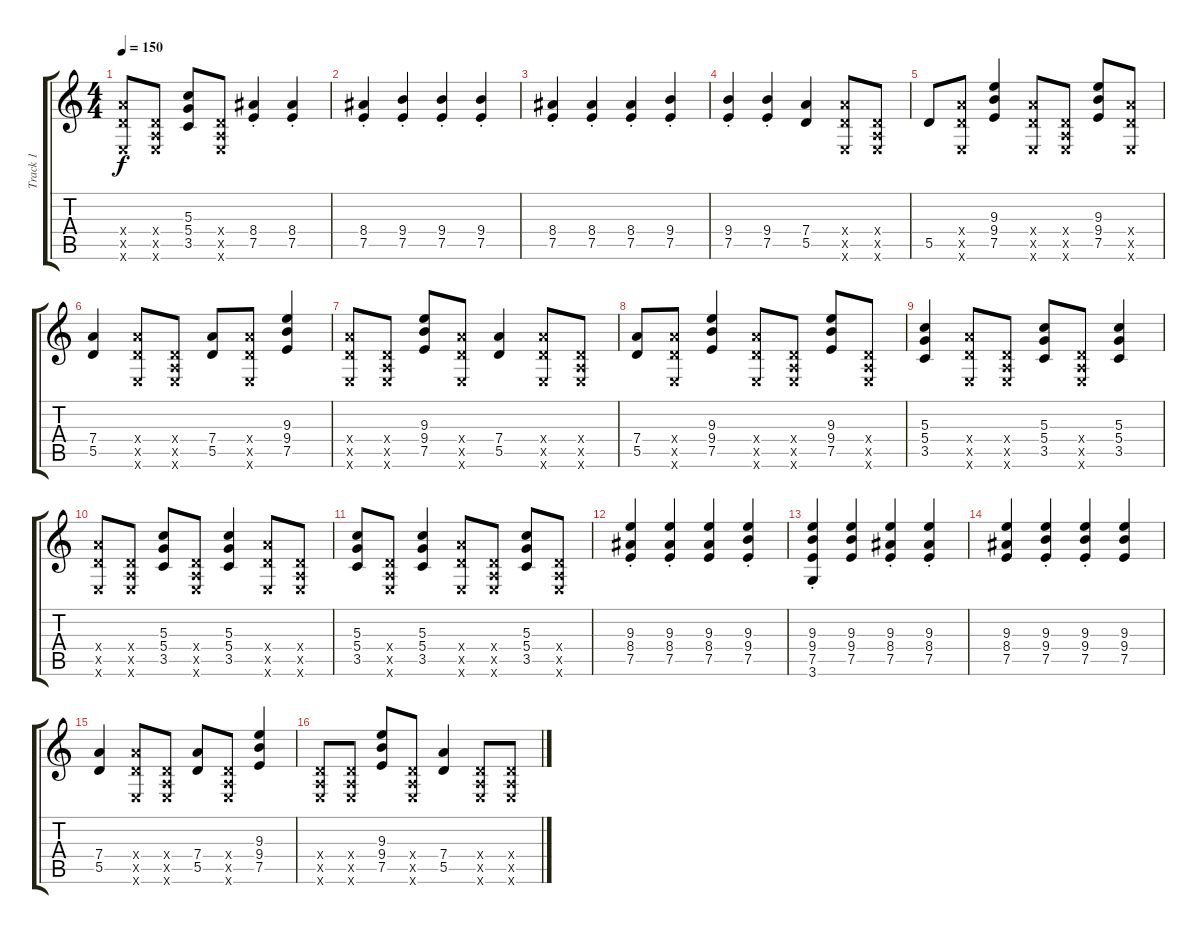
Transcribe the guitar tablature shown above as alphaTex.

\track ("Track 1" "Track 1") {instrument distortionguitar}
\staff {score tabs}
\tuning (E4 B3 G3 D3 A2 E2) {hide}
\ts (4 4)
\tempo 150
\clef g2
\ks c
(7.4{x} 5.5{x} 0.6{x}).8{dy f} (0.4{x} 0.5{x} 0.6{x}).8 (5.3 5.4 3.5).8 (0.4{x} 0.5{x} 0.6{x}).8 (8.4{st} 7.5).4 (8.4{st} 7.5{st}).4 |
(8.4{st} 7.5{st}).4 (9.4{st} 7.5{st}).4 (9.4{st} 7.5{st}).4 (9.4 7.5{st}).4 |
(8.4{st} 7.5{st}).4 (8.4{st} 7.5{st}).4 (8.4{st} 7.5{st}).4 (9.4 7.5{st}).4 |
(9.4{st} 7.5{st}).4 (9.4 7.5{st}).4 (7.4 5.5).4 (7.4{x} 5.5{x} 0.6{x}).8 (0.4{x} 0.5{x} 0.6{x}).8 |
5.5.8 (7.4{x} 5.5{x} 0.6{x}).8 (9.3 9.4 7.5).4 (7.4{x} 5.5{x} 0.6{x}).8 (0.4{x} 0.5{x} 0.6{x}).8 (9.3 9.4 7.5).8 (7.4{x} 5.5{x} 0.6{x}).8 |
(7.4 5.5).4 (7.4{x} 5.5{x} 0.6{x}).8 (0.4{x} 0.5{x} 0.6{x}).8 (7.4 5.5).8 (7.4{x} 5.5{x} 0.6{x}).8 (9.3 9.4 7.5).4 |
(7.4{x} 5.5{x} 0.6{x}).8 (0.4{x} 0.5{x} 0.6{x}).8 (9.3 9.4 7.5).8 (7.4{x} 5.5{x} 0.6{x}).8 (7.4 5.5).4 (7.4{x} 5.5{x} 0.6{x}).8 (0.4{x} 0.5{x} 0.6{x}).8 |
(7.4 5.5).8 (7.4{x} 5.5{x} 0.6{x}).8 (9.3 9.4 7.5).4 (7.4{x} 5.5{x} 0.6{x}).8 (0.4{x} 0.5{x} 0.6{x}).8 (9.3 9.4 7.5).8 (0.4{x} 0.5{x} 0.6{x}).8 |
(5.3 5.4 3.5).4 (7.4{x} 5.5{x} 0.6{x}).8 (0.4{x} 0.5{x} 0.6{x}).8 (5.3 5.4 3.5).8 (0.4{x} 0.5{x} 0.6{x}).8 (5.3 5.4 3.5).4 |
(7.4{x} 5.5{x} 0.6{x}).8 (0.4{x} 0.5{x} 0.6{x}).8 (5.3 5.4 3.5).8 (0.4{x} 0.5{x} 0.6{x}).8 (5.3 5.4 3.5).4 (7.4{x} 5.5{x} 0.6{x}).8 (0.4{x} 0.5{x} 0.6{x}).8 |
(5.3 5.4 3.5).8 (0.4{x} 0.5{x} 0.6{x}).8 (5.3 5.4 3.5).4 (7.4{x} 5.5{x} 0.6{x}).8 (0.4{x} 0.5{x} 0.6{x}).8 (5.3 5.4 3.5).8 (0.4{x} 0.5{x} 0.6{x}).8 |
(9.3{st} 8.4{st} 7.5{st}).4 (9.3{st} 8.4{st} 7.5{st}).4 (9.3 8.4 7.5).4 (9.3{st} 9.4{st} 7.5{st}).4 |
(9.3{st} 9.4{st} 7.5{st} 3.6).4 (9.3 9.4 7.5).4 (9.3{st} 8.4{st} 7.5{st}).4 (9.3{st} 8.4{st} 7.5{st}).4 |
(9.3 8.4 7.5).4 (9.3{st} 9.4{st} 7.5{st}).4 (9.3{st} 9.4{st} 7.5{st}).4 (9.3 9.4 7.5).4 |
(7.4 5.5).4 (7.4{x} 5.5{x} 0.6{x}).8 (0.4{x} 0.5{x} 0.6{x}).8 (7.4 5.5).8 (0.4{x} 0.5{x} 0.6{x}).8 (9.3 9.4 7.5).4 |
(0.4{x} 0.5{x} 0.6{x}).8 (0.4{x} 0.5{x} 0.6{x}).8 (9.3 9.4 7.5).8 (0.4{x} 0.5{x} 0.6{x}).8 (7.4 5.5).4 (0.4{x} 0.5{x} 0.6{x}).8 (0.4{x} 0.5{x} 0.6{x}).8
